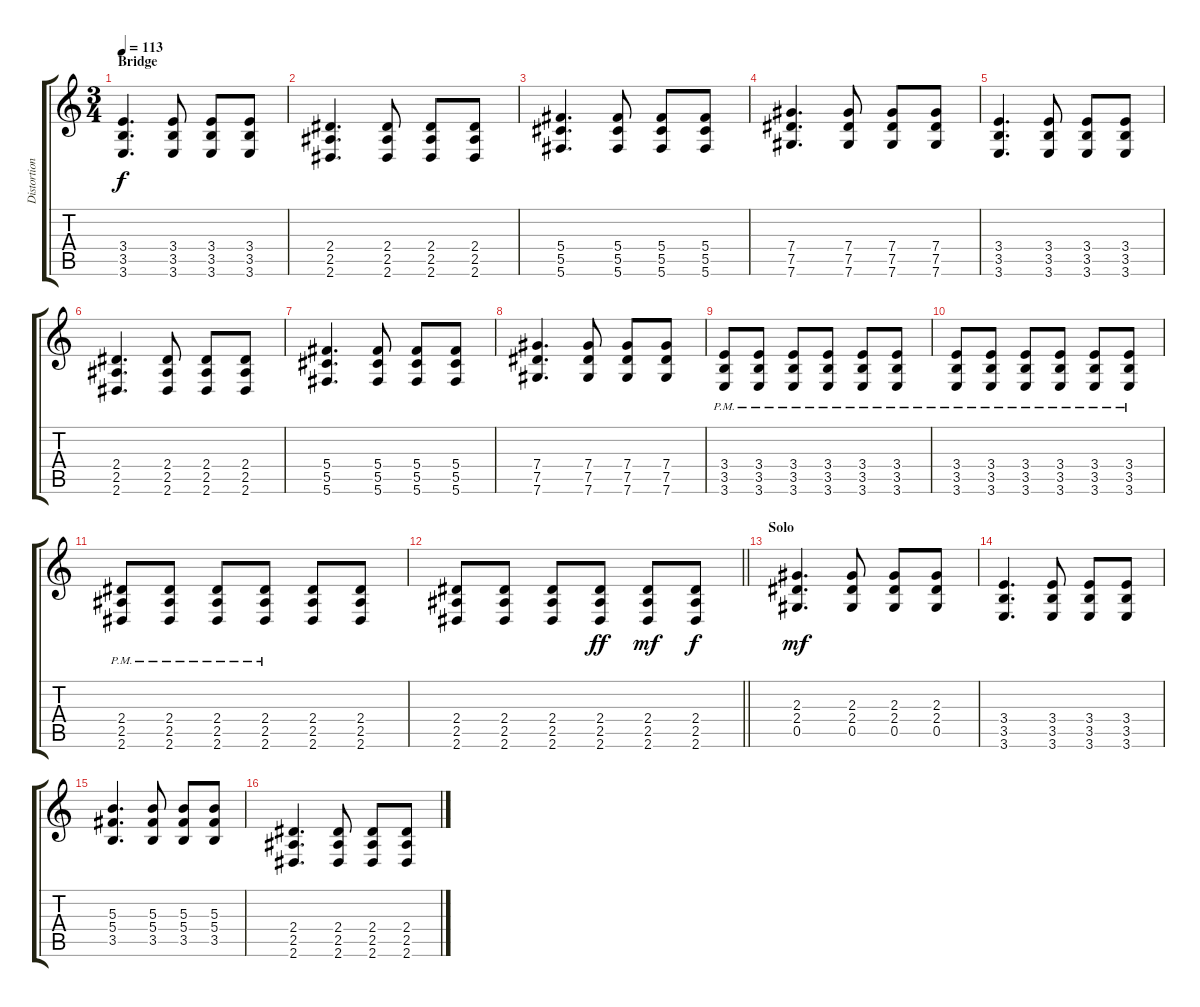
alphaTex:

\track ("Distortion Guitar" "Distortion") {instrument overdrivenguitar}
\staff {score tabs}
\tuning (Eb4 Bb3 Gb3 Db3 Ab2 Db2) {hide}
\ts (3 4)
\section ("" "Bridge")
\tempo 113
\clef g2
\ks c
(3.4 3.5 3.6).4{d dy f} (3.4 3.5 3.6).8 (3.4 3.5 3.6).8 (3.4 3.5 3.6).8 |
(2.4 2.5 2.6).4{d} (2.4 2.5 2.6).8 (2.4 2.5 2.6).8 (2.4 2.5 2.6).8 |
(5.4 5.5 5.6).4{d} (5.4 5.5 5.6).8 (5.4 5.5 5.6).8 (5.4 5.5 5.6).8 |
(7.4 7.5 7.6).4{d} (7.4 7.5 7.6).8 (7.4 7.5 7.6).8 (7.4 7.5 7.6).8 |
(3.4 3.5 3.6).4{d} (3.4 3.5 3.6).8 (3.4 3.5 3.6).8 (3.4 3.5 3.6).8 |
(2.4 2.5 2.6).4{d} (2.4 2.5 2.6).8 (2.4 2.5 2.6).8 (2.4 2.5 2.6).8 |
(5.4 5.5 5.6).4{d} (5.4 5.5 5.6).8 (5.4 5.5 5.6).8 (5.4 5.5 5.6).8 |
(7.4 7.5 7.6).4{d} (7.4 7.5 7.6).8 (7.4 7.5 7.6).8 (7.4 7.5 7.6).8 |
(3.4{pm} 3.5{pm} 3.6{pm}).8 (3.4{pm} 3.5{pm} 3.6{pm}).8 (3.4{pm} 3.5{pm} 3.6{pm}).8 (3.4{pm} 3.5{pm} 3.6{pm}).8 (3.4{pm} 3.5{pm} 3.6{pm}).8 (3.4{pm} 3.5{pm} 3.6{pm}).8 |
(3.4{pm} 3.5{pm} 3.6{pm}).8 (3.4{pm} 3.5{pm} 3.6{pm}).8 (3.4{pm} 3.5{pm} 3.6{pm}).8 (3.4{pm} 3.5{pm} 3.6{pm}).8 (3.4{pm} 3.5{pm} 3.6{pm}).8 (3.4{pm} 3.5{pm} 3.6{pm}).8 |
(2.4{pm} 2.5{pm} 2.6{pm}).8 (2.4{pm} 2.5{pm} 2.6{pm}).8 (2.4{pm} 2.5{pm} 2.6{pm}).8 (2.4{pm} 2.5{pm} 2.6{pm}).8 (2.4 2.5 2.6).8 (2.4 2.5 2.6).8 |
\barLineRight lightlight
(2.4 2.5 2.6).8 (2.4 2.5 2.6).8 (2.4 2.5 2.6).8 (2.4 2.5 2.6).8{dy ff} (2.4 2.5 2.6).8{dy mf} (2.4 2.5 2.6).8{dy f} |
\section ("" "Solo")
(2.3 2.4 0.5).4{d dy mf} (2.3 2.4 0.5).8 (2.3 2.4 0.5).8 (2.3 2.4 0.5).8 |
(3.4 3.5 3.6).4{d} (3.4 3.5 3.6).8 (3.4 3.5 3.6).8 (3.4 3.5 3.6).8 |
(5.3 5.4 3.5).4{d} (5.3 5.4 3.5).8 (5.3 5.4 3.5).8 (5.3 5.4 3.5).8 |
(2.4 2.5 2.6).4{d} (2.4 2.5 2.6).8 (2.4 2.5 2.6).8 (2.4 2.5 2.6).8
